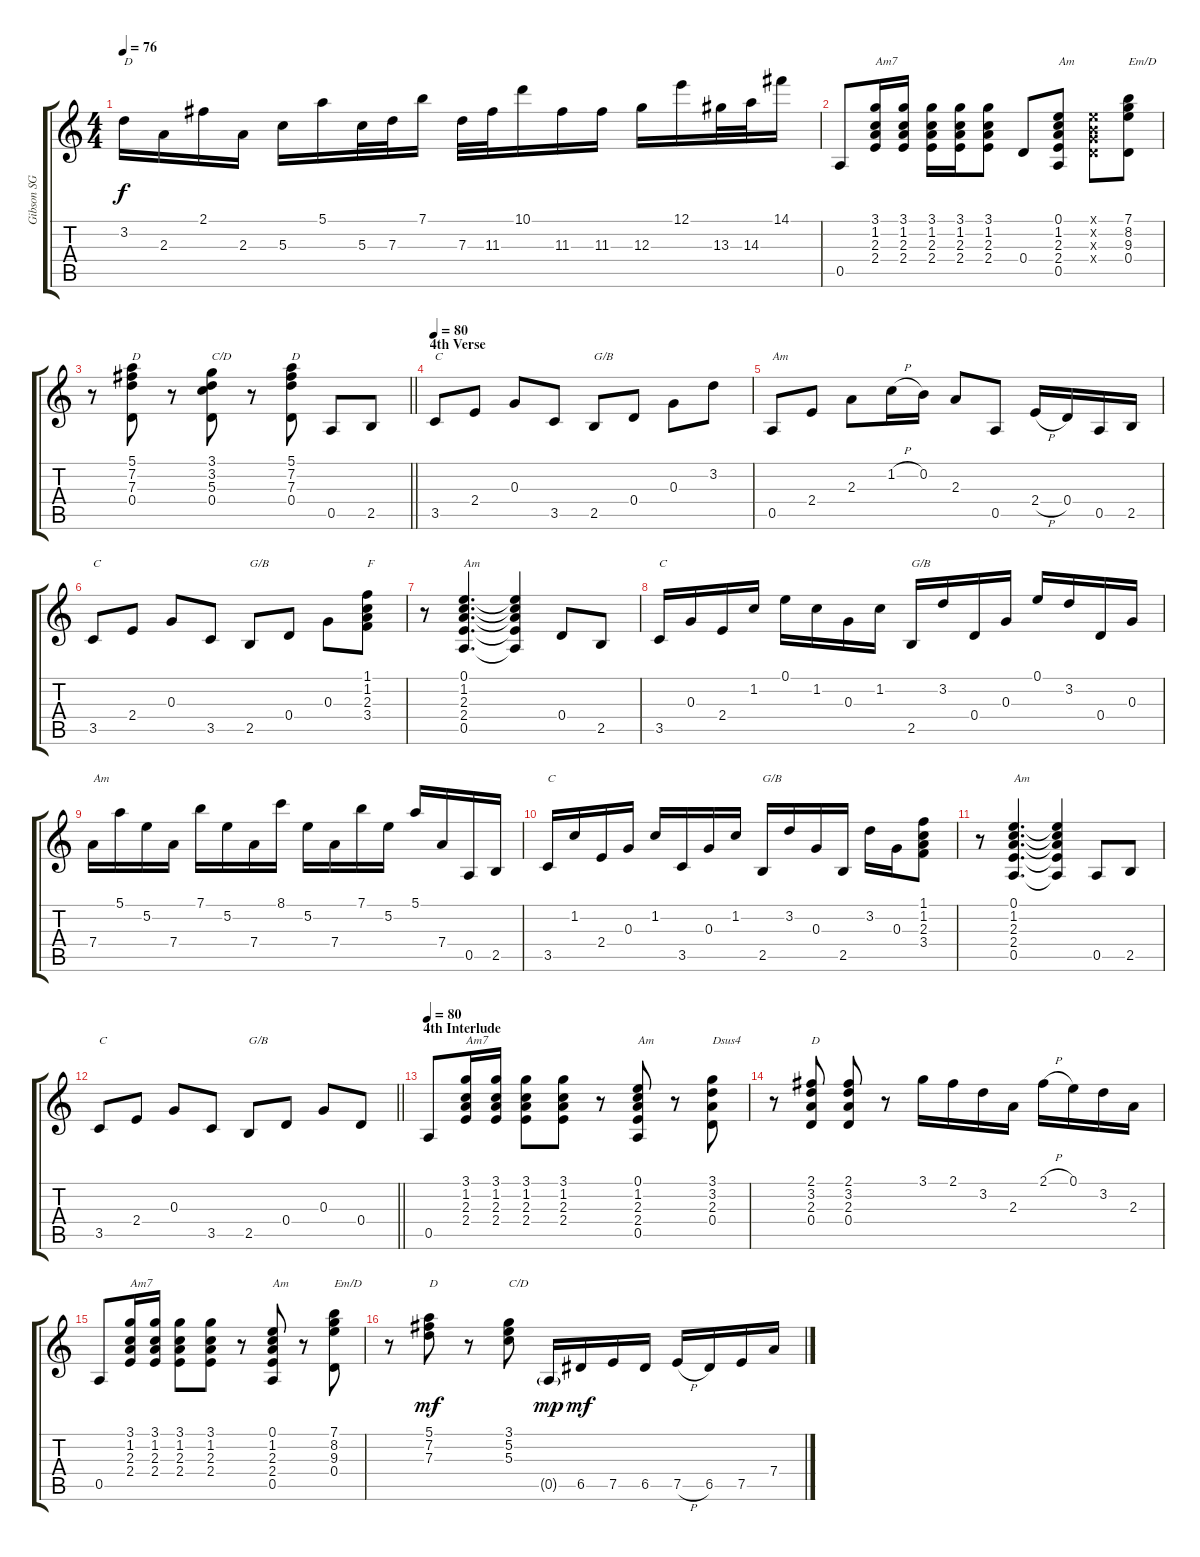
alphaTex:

\track ("Gibson SG 12 Strings" "Gibson SG ") {instrument overdrivenguitar}
\staff {score tabs}
\tuning (E4 B3 G3 D3 A2 E2) {hide}
\ts (4 4)
\tempo 76
\clef g2
\ks c
3.2.16{txt "D" dy f} 2.3.16 2.1.16 2.3.16 5.3.16 5.1.16 5.3.32 7.3.32 7.1.16 7.3.32 11.3.32 10.1.16 11.3.16 11.3.16 12.3.16 12.1.16 13.3.32 14.3.32 14.1.16 |
0.5.8 (3.1 1.2 2.3 2.4).16{txt "Am7"} (3.1 1.2 2.3 2.4).16 (3.1 1.2 2.3 2.4).16 (3.1 1.2 2.3 2.4).16 (3.1 1.2 2.3 2.4).8 0.4.8 (0.1 1.2 2.3 2.4 0.5).8{txt "Am"} (0.1{x} 0.2{x} 0.3{x} 0.4{x}).8 (7.1 8.2 9.3 0.4).8{txt "Em/D"} |
\barLineRight lightlight
r.8 (5.1 7.2 7.3 0.4).8{txt "D"} r.8 (3.1 3.2 5.3 0.4).8{txt "C/D"} r.8 (5.1 7.2 7.3 0.4).8{txt "D"} 0.5.8 2.5.8 |
\section ("" "4th Verse")
\tempo 80
3.5.8{txt "C"} 2.4.8 0.3.8 3.5.8 2.5.8{txt "G/B"} 0.4.8 0.3.8 3.2.8 |
0.5.8{txt "Am"} 2.4.8 2.3.8 1.2{h}.16 0.2.16 2.3.8 0.5.8 2.4{h}.16 0.4.16 0.5.16 2.5.16 |
3.5.8{txt "C"} 2.4.8 0.3.8 3.5.8 2.5.8{txt "G/B"} 0.4.8 0.3.8 (1.1 1.2 2.3 3.4).8{txt "F"} |
r.8 (0.1 1.2 2.3 2.4 0.5).4{d txt "Am"} (0.1{t} 1.2{t} 2.3{t} 2.4{t} 0.5{t}).4 0.4.8 2.5.8 |
3.5.16{txt "C"} 0.3.16 2.4.16 1.2.16 0.1.16 1.2.16 0.3.16 1.2.16 2.5.16{txt "G/B"} 3.2.16 0.4.16 0.3.16 0.1.16 3.2.16 0.4.16 0.3.16 |
7.4.16{txt "Am"} 5.1.16 5.2.16 7.4.16 7.1.16 5.2.16 7.4.16 8.1.16 5.2.16 7.4.16 7.1.16 5.2.16 5.1.16 7.4.16 0.5.16 2.5.16 |
3.5.16{txt "C"} 1.2.16 2.4.16 0.3.16 1.2.16 3.5.16 0.3.16 1.2.16 2.5.16{txt "G/B"} 3.2.16 0.3.16 2.5.16 3.2.16 0.3.16 (1.1 1.2 2.3 3.4).8 |
r.8 (0.1 1.2 2.3 2.4 0.5).4{d txt "Am"} (0.1{t} 1.2{t} 2.3{t} 2.4{t} 0.5{t}).4 0.5.8 2.5.8 |
\barLineRight lightlight
3.5.8{txt "C"} 2.4.8 0.3.8 3.5.8 2.5.8{txt "G/B"} 0.4.8 0.3.8 0.4.8 |
\section ("" "4th Interlude")
\tempo 80
0.5.8 (3.1 1.2 2.3 2.4).16{txt "Am7"} (3.1 1.2 2.3 2.4).16 (3.1 1.2 2.3 2.4).8 (3.1 1.2 2.3 2.4).8 r.8 (0.1 1.2 2.3 2.4 0.5).8{txt "Am"} r.8 (3.1 3.2 2.3 0.4).8{txt "Dsus4"} |
r.8 (2.1 3.2 2.3 0.4).8{txt "D"} (2.1 3.2 2.3 0.4).8 r.8 3.1.16 2.1.16 3.2.16 2.3.16 2.1{h}.16 0.1.16 3.2.16 2.3.16 |
0.5.8 (3.1 1.2 2.3 2.4).16{txt "Am7"} (3.1 1.2 2.3 2.4).16 (3.1 1.2 2.3 2.4).8 (3.1 1.2 2.3 2.4).8 r.8 (0.1 1.2 2.3 2.4 0.5).8{txt "Am"} r.8 (7.1 8.2 9.3 0.4).8{txt "Em/D"} |
r.8 (5.1 7.2 7.3).8{txt "D" dy mf} r.8 (3.1 5.2 5.3).8{txt "C/D"} 0.5{g}.16{dy mp} 6.5.16{dy mf} 7.5.16 6.5.16 7.5{h}.16 6.5.16 7.5.16 7.4.16
